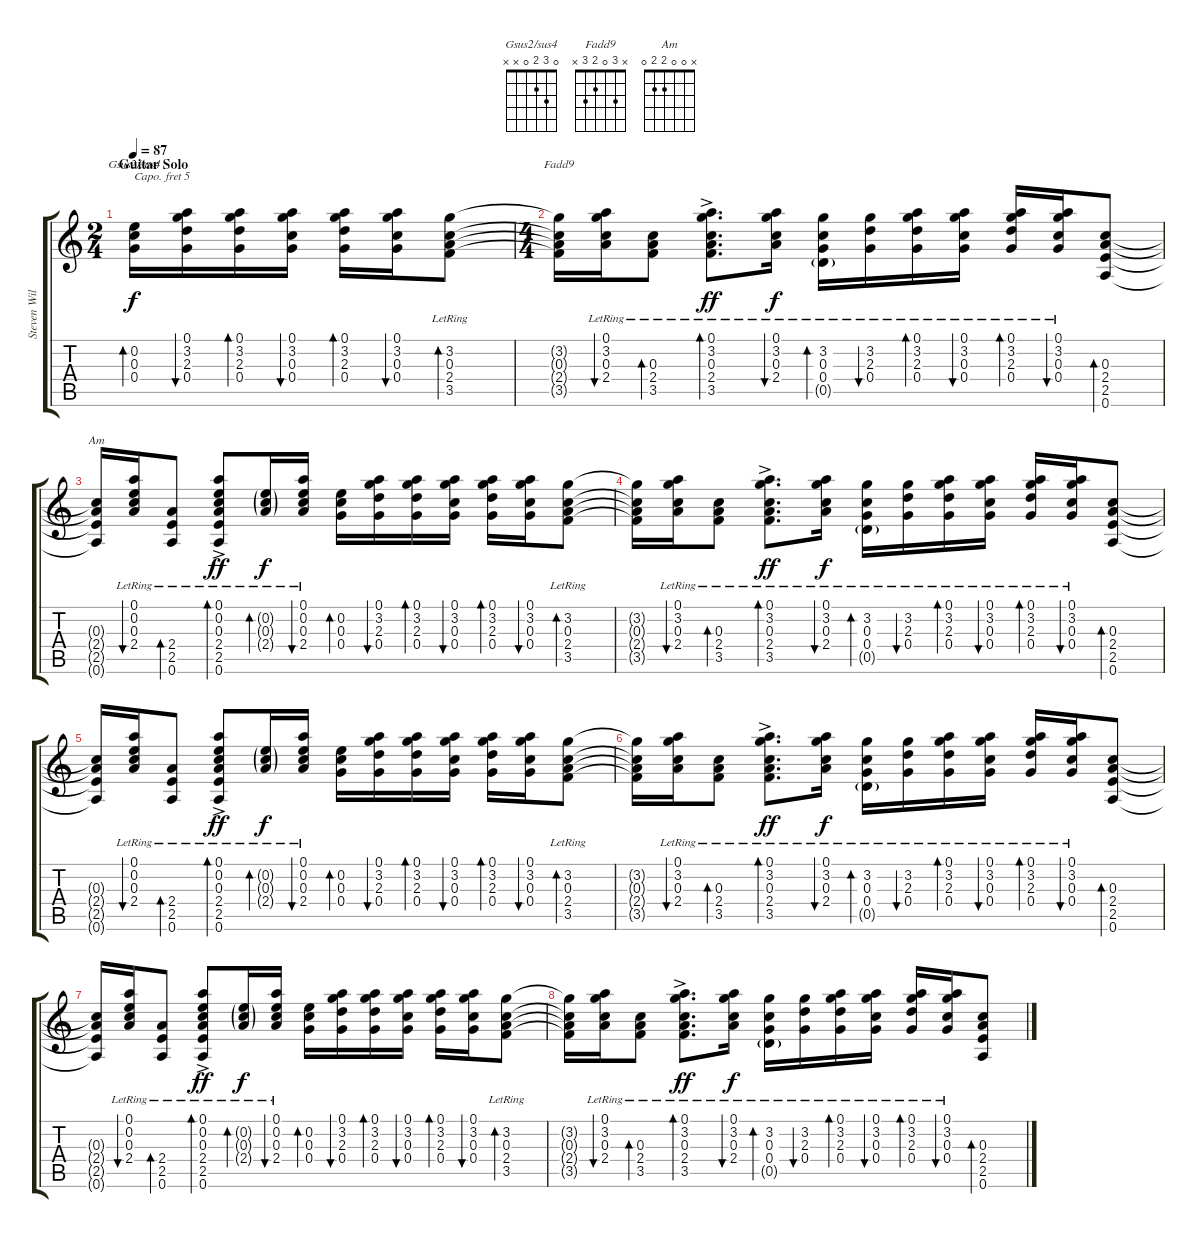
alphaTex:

\track ("Steven Wilson Clean Gtr. L" "Steven Wil") {instrument electricguitarclean}
\staff {score tabs}
\capo 5
\tuning (E4 B3 G3 D3 A2 E2) {hide}
\chord ("Gsus2/sus4" 0 3 2 0 x x)
\chord ("Fadd9" x 3 0 2 3 x)
\chord ("Am" x 0 0 2 2 0)
\ts (2 4)
\section ("" "Guitar Solo")
\tempo 87
\clef g2
\ks aminor
(0.2 0.3 0.4).16{bd 30 ch "Gsus2/sus4" dy f} (0.1 3.2 2.3 0.4).16{bu 30} (0.1 3.2 2.3 0.4).16{bd 30} (0.1 3.2 0.3 0.4).16{bu 30} (0.1 3.2 2.3 0.4).16{bd 30} (0.1 3.2 0.3 0.4).16{bu 30} (3.2{lr} 0.3{lr} 2.4{lr} 3.5{lr}).8{bd 30} |
\ts (4 4)
(3.2{t} 0.3{t} 2.4{t} 3.5{t}).16{ch "Fadd9"} (0.1{lr} 3.2{lr} 0.3{lr} 2.4{lr}).16{bu 30} (0.3{lr} 2.4{lr} 3.5{lr}).8{bd 30} (0.1{ac lr} 3.2{ac lr} 0.3{ac lr} 2.4{ac lr} 3.5{ac lr}).8{d bd 30 dy ff} (0.1{lr} 3.2{lr} 0.3{lr} 2.4{lr}).16{bu 30 dy f} (3.2{lr} 0.3{lr} 0.4{lr} 0.5{g}).16{bd 30} (3.2{lr} 2.3{lr} 0.4{lr}).16{bu 30} (0.1{lr} 3.2{lr} 2.3{lr} 0.4{lr}).16{bd 30} (0.1{lr} 3.2{lr} 0.3{lr} 0.4{lr}).16{bu 30} (0.1{lr} 3.2{lr} 2.3{lr} 0.4{lr}).16{bd 30} (0.1{lr} 3.2{lr} 0.3{lr} 0.4{lr}).16{bu 30} (0.3 2.4 2.5 0.6).8{bd 30} |
(0.3{t} 2.4{t} 2.5{t} 0.6{t}).16{ch "Am"} (0.1{lr} 0.2{lr} 0.3{lr} 2.4{lr}).16{bu 30} (2.4{lr} 2.5{lr} 0.6{lr}).8{bd 30} (0.1{ac lr} 0.2{ac lr} 0.3{ac lr} 2.4{ac lr} 2.5{ac lr} 0.6{ac lr}).8{bd 30 dy ff} (0.2{g lr} 0.3{g lr} 2.4{g lr}).16{bd 30 dy f} (0.1{lr} 0.2{lr} 0.3{lr} 2.4{lr}).16{bu 30} (0.2 0.3 0.4).16{bd 30} (0.1 3.2 2.3 0.4).16{bu 30} (0.1 3.2 2.3 0.4).16{bd 30} (0.1 3.2 0.3 0.4).16{bu 30} (0.1 3.2 2.3 0.4).16{bd 30} (0.1 3.2 0.3 0.4).16{bu 30} (3.2{lr} 0.3{lr} 2.4{lr} 3.5{lr}).8{bd 30} |
(3.2{t} 0.3{t} 2.4{t} 3.5{t}).16 (0.1{lr} 3.2{lr} 0.3{lr} 2.4{lr}).16{bu 30} (0.3{lr} 2.4{lr} 3.5{lr}).8{bd 30} (0.1{ac lr} 3.2{ac lr} 0.3{ac lr} 2.4{ac lr} 3.5{ac lr}).8{d bd 30 dy ff} (0.1{lr} 3.2{lr} 0.3{lr} 2.4{lr}).16{bu 30 dy f} (3.2{lr} 0.3{lr} 0.4{lr} 0.5{g}).16{bd 30} (3.2{lr} 2.3{lr} 0.4{lr}).16{bu 30} (0.1{lr} 3.2{lr} 2.3{lr} 0.4{lr}).16{bd 30} (0.1{lr} 3.2{lr} 0.3{lr} 0.4{lr}).16{bu 30} (0.1{lr} 3.2{lr} 2.3{lr} 0.4{lr}).16{bd 30} (0.1{lr} 3.2{lr} 0.3{lr} 0.4{lr}).16{bu 30} (0.3 2.4 2.5 0.6).8{bd 30} |
(0.3{t} 2.4{t} 2.5{t} 0.6{t}).16 (0.1{lr} 0.2{lr} 0.3{lr} 2.4{lr}).16{bu 30} (2.4{lr} 2.5{lr} 0.6{lr}).8{bd 30} (0.1{ac lr} 0.2{ac lr} 0.3{ac lr} 2.4{ac lr} 2.5{ac lr} 0.6{ac lr}).8{bd 30 dy ff} (0.2{g lr} 0.3{g lr} 2.4{g lr}).16{bd 30 dy f} (0.1{lr} 0.2{lr} 0.3{lr} 2.4{lr}).16{bu 30} (0.2 0.3 0.4).16{bd 30} (0.1 3.2 2.3 0.4).16{bu 30} (0.1 3.2 2.3 0.4).16{bd 30} (0.1 3.2 0.3 0.4).16{bu 30} (0.1 3.2 2.3 0.4).16{bd 30} (0.1 3.2 0.3 0.4).16{bu 30} (3.2{lr} 0.3{lr} 2.4{lr} 3.5{lr}).8{bd 30} |
(3.2{t} 0.3{t} 2.4{t} 3.5{t}).16 (0.1{lr} 3.2{lr} 0.3{lr} 2.4{lr}).16{bu 30} (0.3{lr} 2.4{lr} 3.5{lr}).8{bd 30} (0.1{ac lr} 3.2{ac lr} 0.3{ac lr} 2.4{ac lr} 3.5{ac lr}).8{d bd 30 dy ff} (0.1{lr} 3.2{lr} 0.3{lr} 2.4{lr}).16{bu 30 dy f} (3.2{lr} 0.3{lr} 0.4{lr} 0.5{g}).16{bd 30} (3.2{lr} 2.3{lr} 0.4{lr}).16{bu 30} (0.1{lr} 3.2{lr} 2.3{lr} 0.4{lr}).16{bd 30} (0.1{lr} 3.2{lr} 0.3{lr} 0.4{lr}).16{bu 30} (0.1{lr} 3.2{lr} 2.3{lr} 0.4{lr}).16{bd 30} (0.1{lr} 3.2{lr} 0.3{lr} 0.4{lr}).16{bu 30} (0.3 2.4 2.5 0.6).8{bd 30} |
(0.3{t} 2.4{t} 2.5{t} 0.6{t}).16 (0.1{lr} 0.2{lr} 0.3{lr} 2.4{lr}).16{bu 30} (2.4{lr} 2.5{lr} 0.6{lr}).8{bd 30} (0.1{ac lr} 0.2{ac lr} 0.3{ac lr} 2.4{ac lr} 2.5{ac lr} 0.6{ac lr}).8{bd 30 dy ff} (0.2{g lr} 0.3{g lr} 2.4{g lr}).16{bd 30 dy f} (0.1{lr} 0.2{lr} 0.3{lr} 2.4{lr}).16{bu 30} (0.2 0.3 0.4).16{bd 30} (0.1 3.2 2.3 0.4).16{bu 30} (0.1 3.2 2.3 0.4).16{bd 30} (0.1 3.2 0.3 0.4).16{bu 30} (0.1 3.2 2.3 0.4).16{bd 30} (0.1 3.2 0.3 0.4).16{bu 30} (3.2{lr} 0.3{lr} 2.4{lr} 3.5{lr}).8{bd 30} |
(3.2{t} 0.3{t} 2.4{t} 3.5{t}).16 (0.1{lr} 3.2{lr} 0.3{lr} 2.4{lr}).16{bu 30} (0.3{lr} 2.4{lr} 3.5{lr}).8{bd 30} (0.1{ac lr} 3.2{ac lr} 0.3{ac lr} 2.4{ac lr} 3.5{ac lr}).8{d bd 30 dy ff} (0.1{lr} 3.2{lr} 0.3{lr} 2.4{lr}).16{bu 30 dy f} (3.2{lr} 0.3{lr} 0.4{lr} 0.5{g}).16{bd 30} (3.2{lr} 2.3{lr} 0.4{lr}).16{bu 30} (0.1{lr} 3.2{lr} 2.3{lr} 0.4{lr}).16{bd 30} (0.1{lr} 3.2{lr} 0.3{lr} 0.4{lr}).16{bu 30} (0.1{lr} 3.2{lr} 2.3{lr} 0.4{lr}).16{bd 30} (0.1{lr} 3.2{lr} 0.3{lr} 0.4{lr}).16{bu 30} (0.3 2.4 2.5 0.6).8{bd 30}
